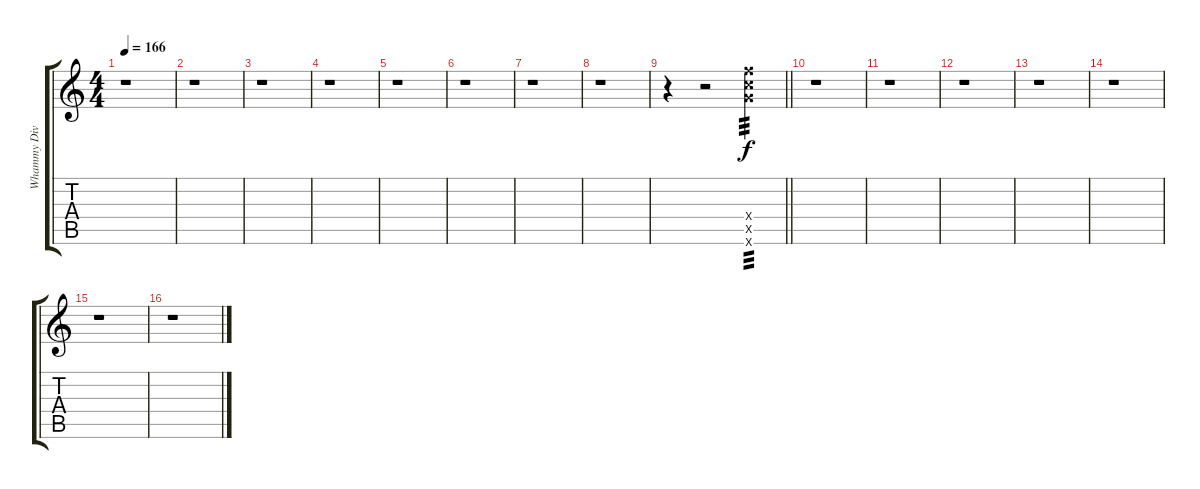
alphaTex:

\track ("Whammy Dives" "Whammy Div") {instrument distortionguitar}
\staff {score tabs}
\tuning (D4 A3 F3 C3 G2 D2) {hide}
\ts (4 4)
\tempo 166
\clef g2
\ks c
r.1{dy f} |
r.1 |
r.1 |
r.1 |
r.1 |
r.1 |
r.1 |
r.1 |
\barLineRight lightlight
r.4 r.2 (17.4{x} 17.5{x} 17.6{x}).4{tp 3} |
r.1 |
r.1 |
r.1 |
r.1 |
r.1 |
r.1 |
r.1
